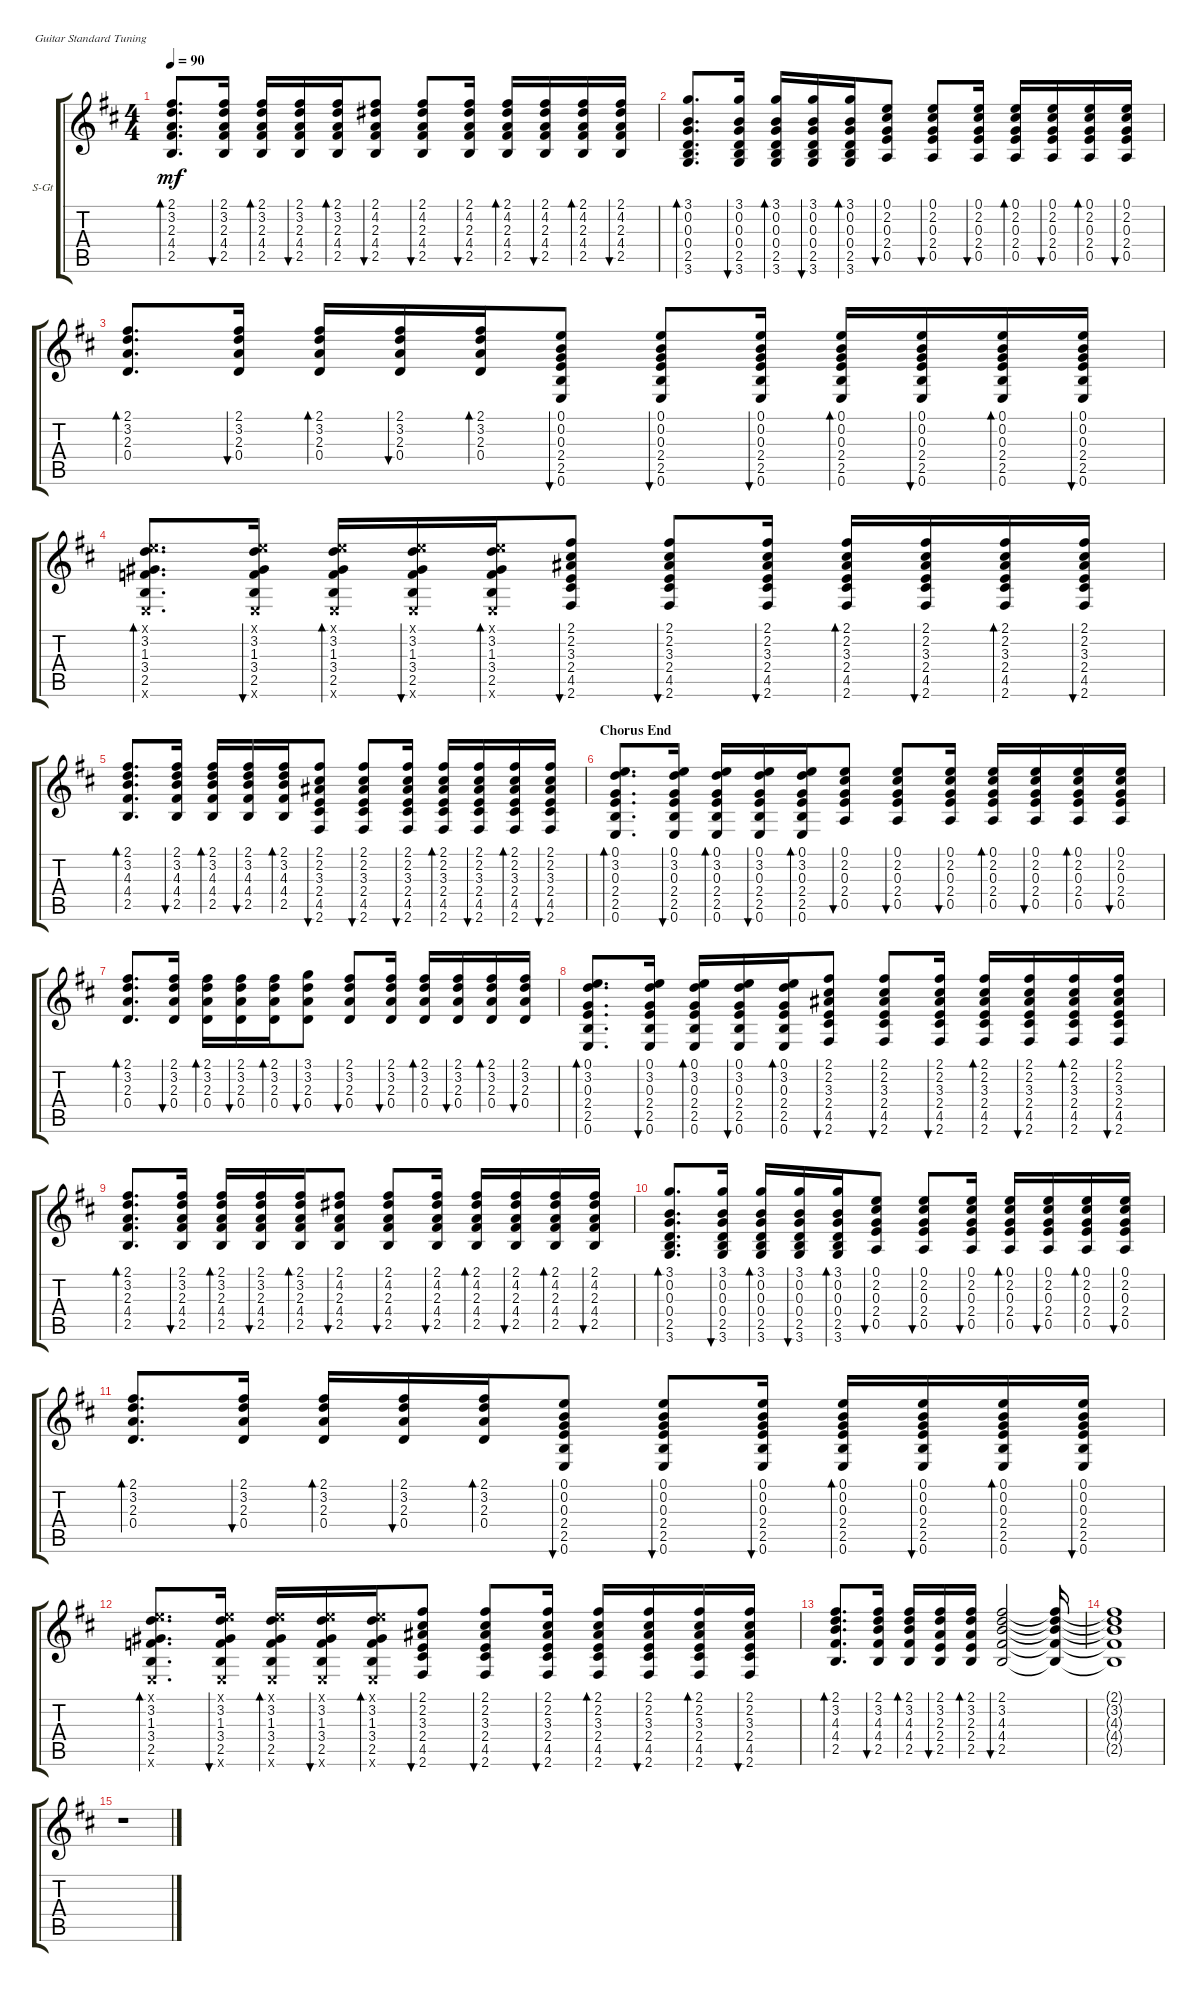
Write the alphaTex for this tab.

\defaultSystemsLayout 4
\bracketExtendMode groupsimilarinstruments
\firstSystemTrackNameOrientation horizontal
\otherSystemsTrackNameOrientation horizontal
\track ("Steel Guitar" "S-Gt") {instrument acousticguitarsteel}
\staff {score tabs}
\tuning (E4 B3 G3 D3 A2 E2)
\ts (4 4)
\tempo 90
\clef g2
\scale
0.475445
\ks bminor
(2.5 4.4 2.3 3.2 2.1).8{d bd 30 dy mf} (2.5 4.4 2.3 3.2 2.1).16{bu 30} (2.5 4.4 2.3 3.2 2.1).16{bd 30} (2.5 4.4 2.3 3.2 2.1).16{bu 30} (2.5 4.4 2.3 3.2 2.1).16{bd 30} (2.5 4.4 2.3 4.2 2.1).8{bu 30} (2.5 4.4 2.3 4.2 2.1).8{bu 30} (2.5 4.4 2.3 4.2 2.1).16{bu 30} (2.5 4.4 2.3 4.2 2.1).16{bd 30} (2.5 4.4 2.3 4.2 2.1).16{bu 30} (2.5 4.4 2.3 4.2 2.1).16{bd 30} (2.5 4.4 2.3 4.2 2.1).16{bu 30} |
(3.6 2.5 0.4 0.3 0.2 3.1).8{d bd 30} (3.6 2.5 0.4 0.3 0.2 3.1).16{bu 30} (3.6 2.5 0.4 0.3 0.2 3.1).16{bd 30} (3.6 2.5 0.4 0.3 0.2 3.1).16{bu 30} (3.6 2.5 0.4 0.3 0.2 3.1).16{bd 30} (0.5 2.4 0.3 2.2 0.1).8{bu 30} (0.5 2.4 0.3 2.2 0.1).8{bu 30} (0.5 2.4 0.3 2.2 0.1).16{bu 30} (0.5 2.4 0.3 2.2 0.1).16{bd 30} (0.5 2.4 0.3 2.2 0.1).16{bu 30} (0.5 2.4 0.3 2.2 0.1).16{bd 30} (0.5 2.4 0.3 2.2 0.1).16{bu 30} |
(0.4 2.3 3.2 2.1).8{d bd 30} (0.4 2.3 3.2 2.1).16{bu 30} (0.4 2.3 3.2 2.1).16{bd 30} (0.4 2.3 3.2 2.1).16{bu 30} (0.4 2.3 3.2 2.1).16{bd 30} (2.4 0.3 0.2 0.1 0.6 2.5).8{bu 30} (2.4 0.3 0.2 0.1 0.6 2.5).8{bu 30} (2.4 0.3 0.2 0.1 0.6 2.5).16{bu 30} (2.4 0.3 0.2 0.1 0.6 2.5).16{bd 30} (2.4 0.3 0.2 0.1 0.6 2.5).16{bu 30} (2.4 0.3 0.2 0.1 0.6 2.5).16{bd 30} (2.4 0.3 0.2 0.1 0.6 2.5).16{bu 30} |
(0.6{x} 2.5 3.4 1.3 3.2 0.1{x}).8{d bd 30} (0.6{x} 2.5 3.4 1.3 3.2 0.1{x}).16{bu 30} (0.6{x} 2.5 3.4 1.3 3.2 0.1{x}).16{bd 30} (0.6{x} 2.5 3.4 1.3 3.2 0.1{x}).16{bu 30} (0.6{x} 2.5 3.4 1.3 3.2 0.1{x}).16{bd 30} (4.5 2.4 3.3 2.2 2.1 2.6).8{bu 30} (4.5 2.4 3.3 2.2 2.1 2.6).8{bu 30} (4.5 2.4 3.3 2.2 2.1 2.6).16{bu 30} (4.5 2.4 3.3 2.2 2.1 2.6).16{bd 30} (4.5 2.4 3.3 2.2 2.1 2.6).16{bu 30} (4.5 2.4 3.3 2.2 2.1 2.6).16{bd 30} (4.5 2.4 3.3 2.2 2.1 2.6).16{bu 30} |
(2.5 4.4 4.3 3.2 2.1).8{d bd 30} (2.5 4.4 4.3 3.2 2.1).16{bu 30} (2.5 4.4 4.3 3.2 2.1).16{bd 30} (2.5 4.4 4.3 3.2 2.1).16{bu 30} (2.5 4.4 4.3 3.2 2.1).16{bd 30} (4.5 2.4 3.3 2.2 2.1 2.6).8{bu 30} (4.5 2.4 3.3 2.2 2.1 2.6).8{bu 30} (4.5 2.4 3.3 2.2 2.1 2.6).16{bu 30} (4.5 2.4 3.3 2.2 2.1 2.6).16{bd 30} (4.5 2.4 3.3 2.2 2.1 2.6).16{bu 30} (4.5 2.4 3.3 2.2 2.1 2.6).16{bd 30} (4.5 2.4 3.3 2.2 2.1 2.6).16{bu 30} |
\section ("" "Chorus End")
\scale
0.375679 (0.6 2.5 2.4 0.3 3.2 0.1).8{d bd 30} (0.6 2.5 2.4 0.3 3.2 0.1).16{bu 30} (0.6 2.5 2.4 0.3 3.2 0.1).16{bd 30} (0.6 2.5 2.4 0.3 3.2 0.1).16{bu 30} (0.6 2.5 2.4 0.3 3.2 0.1).16{bd 30} (0.5 2.4 0.3 2.2 0.1).8{bu 30} (0.5 2.4 0.3 2.2 0.1).8{bu 30} (0.5 2.4 0.3 2.2 0.1).16{bu 30} (0.5 2.4 0.3 2.2 0.1).16{bd 30} (0.5 2.4 0.3 2.2 0.1).16{bu 30} (0.5 2.4 0.3 2.2 0.1).16{bd 30} (0.5 2.4 0.3 2.2 0.1).16{bu 30} |
\scale
0.274745 (0.4 2.3 3.2 2.1).8{d bd 30} (0.4 2.3 3.2 2.1).16{bu 30} (0.4 2.3 3.2 2.1).16{bd 30} (0.4 2.3 3.2 2.1).16{bu 30} (0.4 2.3 3.2 2.1).16{bd 30} (0.4 2.3 3.2 3.1).8{bu 30} (0.4 2.3 3.2 2.1).8{bu 30} (0.4 2.3 3.2 2.1).16{bu 30} (0.4 2.3 3.2 2.1).16{bd 30} (0.4 2.3 3.2 2.1).16{bu 30} (0.4 2.3 3.2 2.1).16{bd 30} (0.4 2.3 3.2 2.1).16{bu 30} |
\scale
0.34978 (0.6 2.5 2.4 0.3 3.2 0.1).8{d bd 30} (0.6 2.5 2.4 0.3 3.2 0.1).16{bu 30} (0.6 2.5 2.4 0.3 3.2 0.1).16{bd 30} (0.6 2.5 2.4 0.3 3.2 0.1).16{bu 30} (0.6 2.5 2.4 0.3 3.2 0.1).16{bd 30} (4.5 2.4 3.3 2.2 2.1 2.6).8{bu 30} (4.5 2.4 3.3 2.2 2.1 2.6).8{bu 30} (4.5 2.4 3.3 2.2 2.1 2.6).16{bu 30} (4.5 2.4 3.3 2.2 2.1 2.6).16{bd 30} (4.5 2.4 3.3 2.2 2.1 2.6).16{bu 30} (4.5 2.4 3.3 2.2 2.1 2.6).16{bd 30} (4.5 2.4 3.3 2.2 2.1 2.6).16{bu 30} |
\scale
0.406764 (2.5 4.4 2.3 3.2 2.1).8{d bd 30} (2.5 4.4 2.3 3.2 2.1).16{bu 30} (2.5 4.4 2.3 3.2 2.1).16{bd 30} (2.5 4.4 2.3 3.2 2.1).16{bu 30} (2.5 4.4 2.3 3.2 2.1).16{bd 30} (2.5 4.4 2.3 4.2 2.1).8{bu 30} (2.5 4.4 2.3 4.2 2.1).8{bu 30} (2.5 4.4 2.3 4.2 2.1).16{bu 30} (2.5 4.4 2.3 4.2 2.1).16{bd 30} (2.5 4.4 2.3 4.2 2.1).16{bu 30} (2.5 4.4 2.3 4.2 2.1).16{bd 30} (2.5 4.4 2.3 4.2 2.1).16{bu 30} |
\scale
0.302373 (3.6 2.5 0.4 0.3 0.2 3.1).8{d bd 30} (3.6 2.5 0.4 0.3 0.2 3.1).16{bu 30} (3.6 2.5 0.4 0.3 0.2 3.1).16{bd 30} (3.6 2.5 0.4 0.3 0.2 3.1).16{bu 30} (3.6 2.5 0.4 0.3 0.2 3.1).16{bd 30} (0.5 2.4 0.3 2.2 0.1).8{bu 30} (0.5 2.4 0.3 2.2 0.1).8{bu 30} (0.5 2.4 0.3 2.2 0.1).16{bu 30} (0.5 2.4 0.3 2.2 0.1).16{bd 30} (0.5 2.4 0.3 2.2 0.1).16{bu 30} (0.5 2.4 0.3 2.2 0.1).16{bd 30} (0.5 2.4 0.3 2.2 0.1).16{bu 30} |
\scale
0.290909 (0.4 2.3 3.2 2.1).8{d bd 30} (0.4 2.3 3.2 2.1).16{bu 30} (0.4 2.3 3.2 2.1).16{bd 30} (0.4 2.3 3.2 2.1).16{bu 30} (0.4 2.3 3.2 2.1).16{bd 30} (2.4 0.3 0.2 0.1 0.6 2.5).8{bu 30} (2.4 0.3 0.2 0.1 0.6 2.5).8{bu 30} (2.4 0.3 0.2 0.1 0.6 2.5).16{bu 30} (2.4 0.3 0.2 0.1 0.6 2.5).16{bd 30} (2.4 0.3 0.2 0.1 0.6 2.5).16{bu 30} (2.4 0.3 0.2 0.1 0.6 2.5).16{bd 30} (2.4 0.3 0.2 0.1 0.6 2.5).16{bu 30} |
(0.6{x} 2.5 3.4 1.3 3.2 0.1{x}).8{d bd 30} (0.6{x} 2.5 3.4 1.3 3.2 0.1{x}).16{bu 30} (0.6{x} 2.5 3.4 1.3 3.2 0.1{x}).16{bd 30} (0.6{x} 2.5 3.4 1.3 3.2 0.1{x}).16{bu 30} (0.6{x} 2.5 3.4 1.3 3.2 0.1{x}).16{bd 30} (4.5 2.4 3.3 2.2 2.1 2.6).8{bu 30} (4.5 2.4 3.3 2.2 2.1 2.6).8{bu 30} (4.5 2.4 3.3 2.2 2.1 2.6).16{bu 30} (4.5 2.4 3.3 2.2 2.1 2.6).16{bd 30} (4.5 2.4 3.3 2.2 2.1 2.6).16{bu 30} (4.5 2.4 3.3 2.2 2.1 2.6).16{bd 30} (4.5 2.4 3.3 2.2 2.1 2.6).16{bu 30} |
(2.5 4.4 4.3 3.2 2.1).8{d bd 30} (2.5 4.4 4.3 3.2 2.1).16{bu 30} (2.5 4.4 4.3 3.2 2.1).16{bd 30} (2.5 2.4 2.3 3.2 2.1).16{bu 30} (2.5 2.4 2.3 3.2 2.1).16{bd 30} (2.5 4.4 4.3 3.2 2.1).2{bu 30} (2.1{t} 3.2{t} 4.3{t} 4.4{t} 2.5{t}).16 |
(2.5{t} 4.4{t} 4.3{t} 3.2{t} 2.1{t}).1 |
r.1
